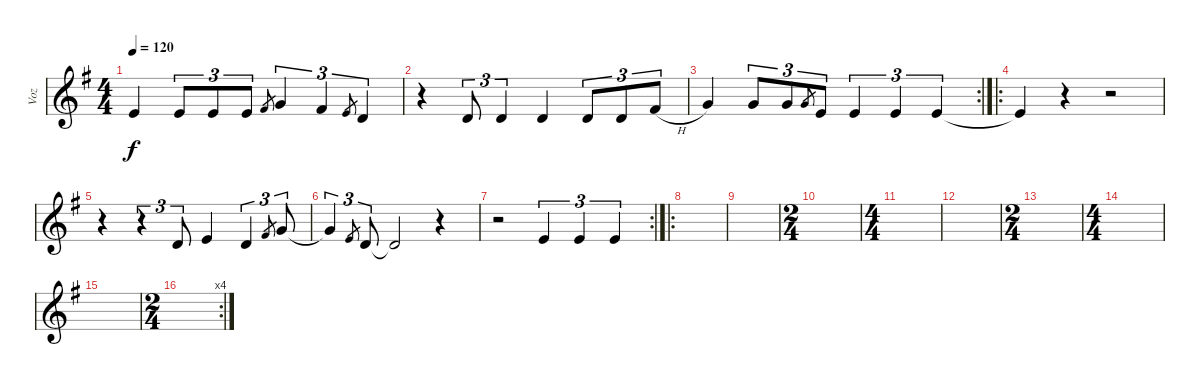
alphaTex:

\track ("Voz" "Voz") {instrument cello}
\staff {score}
\tuning (E4 B3 G3 D3 A2 E2) {hide}
\ts (4 4)
\tempo 120
\clef g2
\ks g
0.1.4{dy f} 0.1.8{tu (3 2)} 0.1.8{tu (3 2)} 0.1.8{tu (3 2)} 2.1.8{gr} 3.1.4{tu (3 2)} 2.1.4{tu (3 2)} 5.2.8{gr} 3.2.4{tu (3 2)} |
r.4 3.2.8{tu (3 2)} 3.2.4{tu (3 2)} 3.2.4 3.2.8{tu (3 2)} 3.2.8{tu (3 2)} 2.1{h}.8{tu (3 2)} |
\rc 2
3.1.4 3.1.8{tu (3 2)} 3.1.8{tu (3 2)} 3.1.8{gr} 0.1.8{tu (3 2)} 0.1.4{tu (3 2)} 0.1.4{tu (3 2)} 0.1.4{tu (3 2)} |
\ro
0.1{t}.4 r.4 r.2 |
r.4 r.4{tu (3 2)} 3.2.8{tu (3 2)} 0.1.4 3.2.4{tu (3 2)} 2.1.8{gr} 3.1.8{tu (3 2)} |
3.1{t}.4{tu (3 2)} 5.2.8{gr} 3.2.8{tu (3 2)} 3.2{t}.2 r.4 |
\rc 2
r.2 0.1.4{tu (3 2)} 0.1.4{tu (3 2)} 0.1.4{tu (3 2)} |
\ro
|
|
\ts (2 4)
|
\ts (4 4)
|
|
\ts (2 4)
|
\ts (4 4)
|
|
\rc 4
\ts (2 4)
